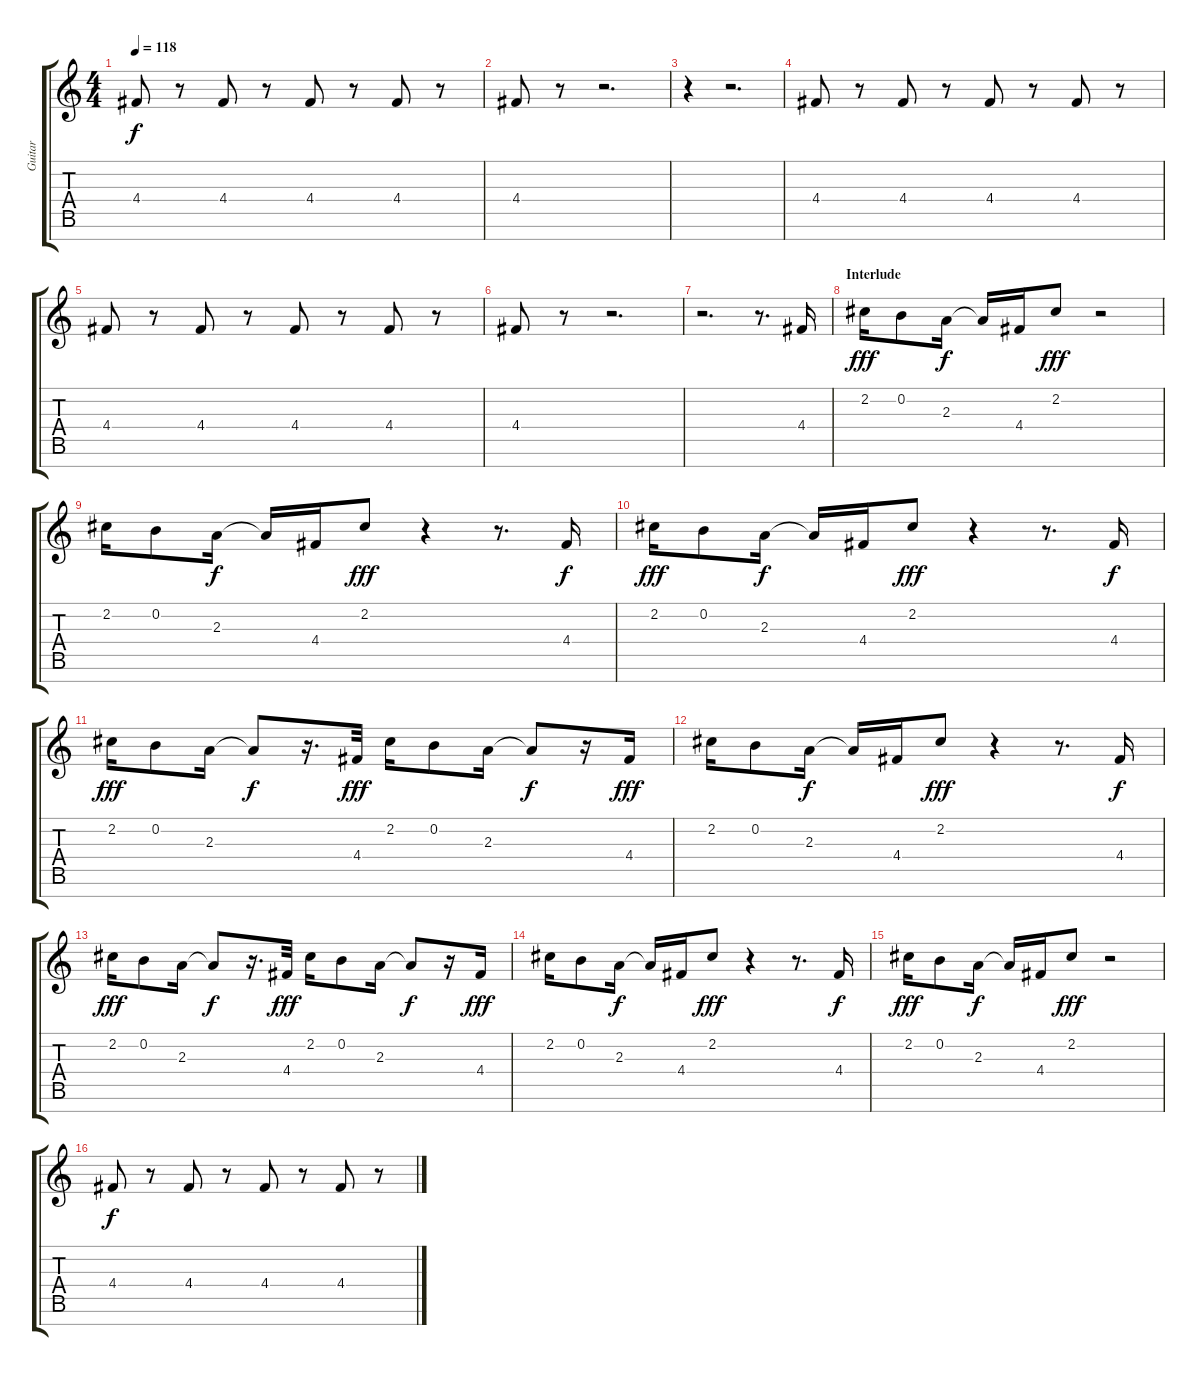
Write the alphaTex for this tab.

\track ("Guitar" "Guitar") {instrument electricguitarclean}
\staff {score tabs}
\tuning (E4 B3 G3 D3 A2 E2 B1) {hide}
\ts (4 4)
\tempo 118
\clef g2
\ks c
4.4.8{dy f} r.8 4.4.8 r.8 4.4.8 r.8 4.4.8 r.8 |
4.4.8 r.8 r.2{d} |
r.4 r.2{d} |
4.4.8 r.8 4.4.8 r.8 4.4.8 r.8 4.4.8 r.8 |
4.4.8 r.8 4.4.8 r.8 4.4.8 r.8 4.4.8 r.8 |
4.4.8 r.8 r.2{d} |
r.2{d} r.8{d} 4.4.16 |
\section ("" "Interlude")
2.2.16{dy fff} 0.2.8 2.3.16{dy f} 2.3{t}.16 4.4.16 2.2.8{dy fff} r.2 |
2.2.16 0.2.8 2.3.16{dy f} 2.3{t}.16 4.4.16 2.2.8{dy fff} r.4 r.8{d} 4.4.16{dy f} |
2.2.16{dy fff} 0.2.8 2.3.16{dy f} 2.3{t}.16 4.4.16 2.2.8{dy fff} r.4 r.8{d} 4.4.16{dy f} |
2.2.16{dy fff} 0.2.8 2.3.16 2.3{t}.8{dy f} r.16{d} 4.4.32{dy fff} 2.2.16 0.2.8 2.3.16 2.3{t}.8{dy f} r.16 4.4.16{dy fff} |
2.2.16 0.2.8 2.3.16{dy f} 2.3{t}.16 4.4.16 2.2.8{dy fff} r.4 r.8{d} 4.4.16{dy f} |
2.2.16{dy fff} 0.2.8 2.3.16 2.3{t}.8{dy f} r.16{d} 4.4.32{dy fff} 2.2.16 0.2.8 2.3.16 2.3{t}.8{dy f} r.16 4.4.16{dy fff} |
2.2.16 0.2.8 2.3.16{dy f} 2.3{t}.16 4.4.16 2.2.8{dy fff} r.4 r.8{d} 4.4.16{dy f} |
2.2.16{dy fff} 0.2.8 2.3.16{dy f} 2.3{t}.16 4.4.16 2.2.8{dy fff} r.2 |
4.4.8{dy f} r.8 4.4.8 r.8 4.4.8 r.8 4.4.8 r.8
